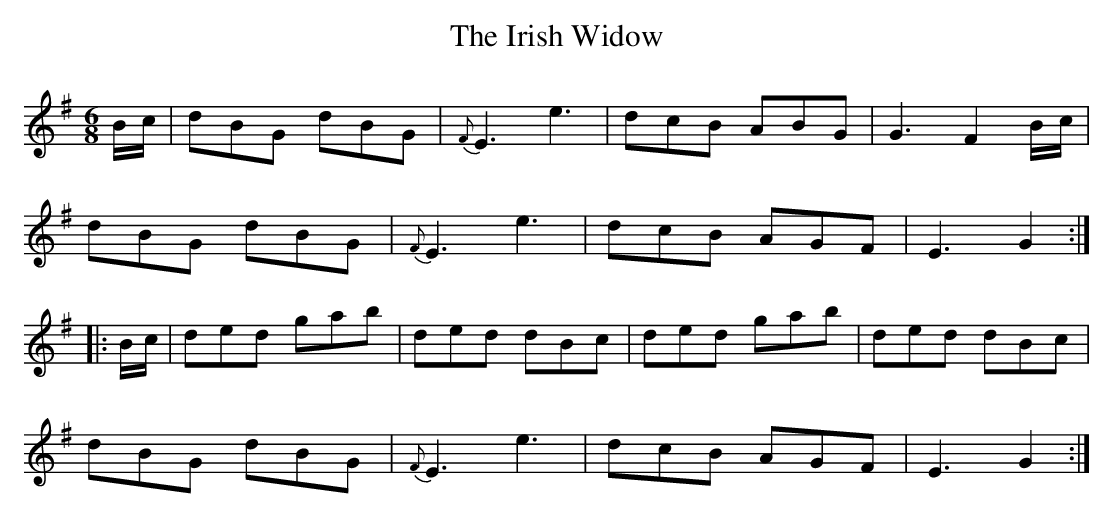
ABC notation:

X:1
T:Irish Widow, The
M:6/8
L:1/8
K:G
B/c/|dBG dBG|{F}E3e3|dcB ABG|G3 F2 B/c/|
dBG dBG|{F}E3e3|dcB AGF|E3G2:|
|:B/c/|ded gab|ded dBc|ded gab|ded dBc|
dBG dBG|{F}E3e3|dcB AGF|E3 G2:|]
